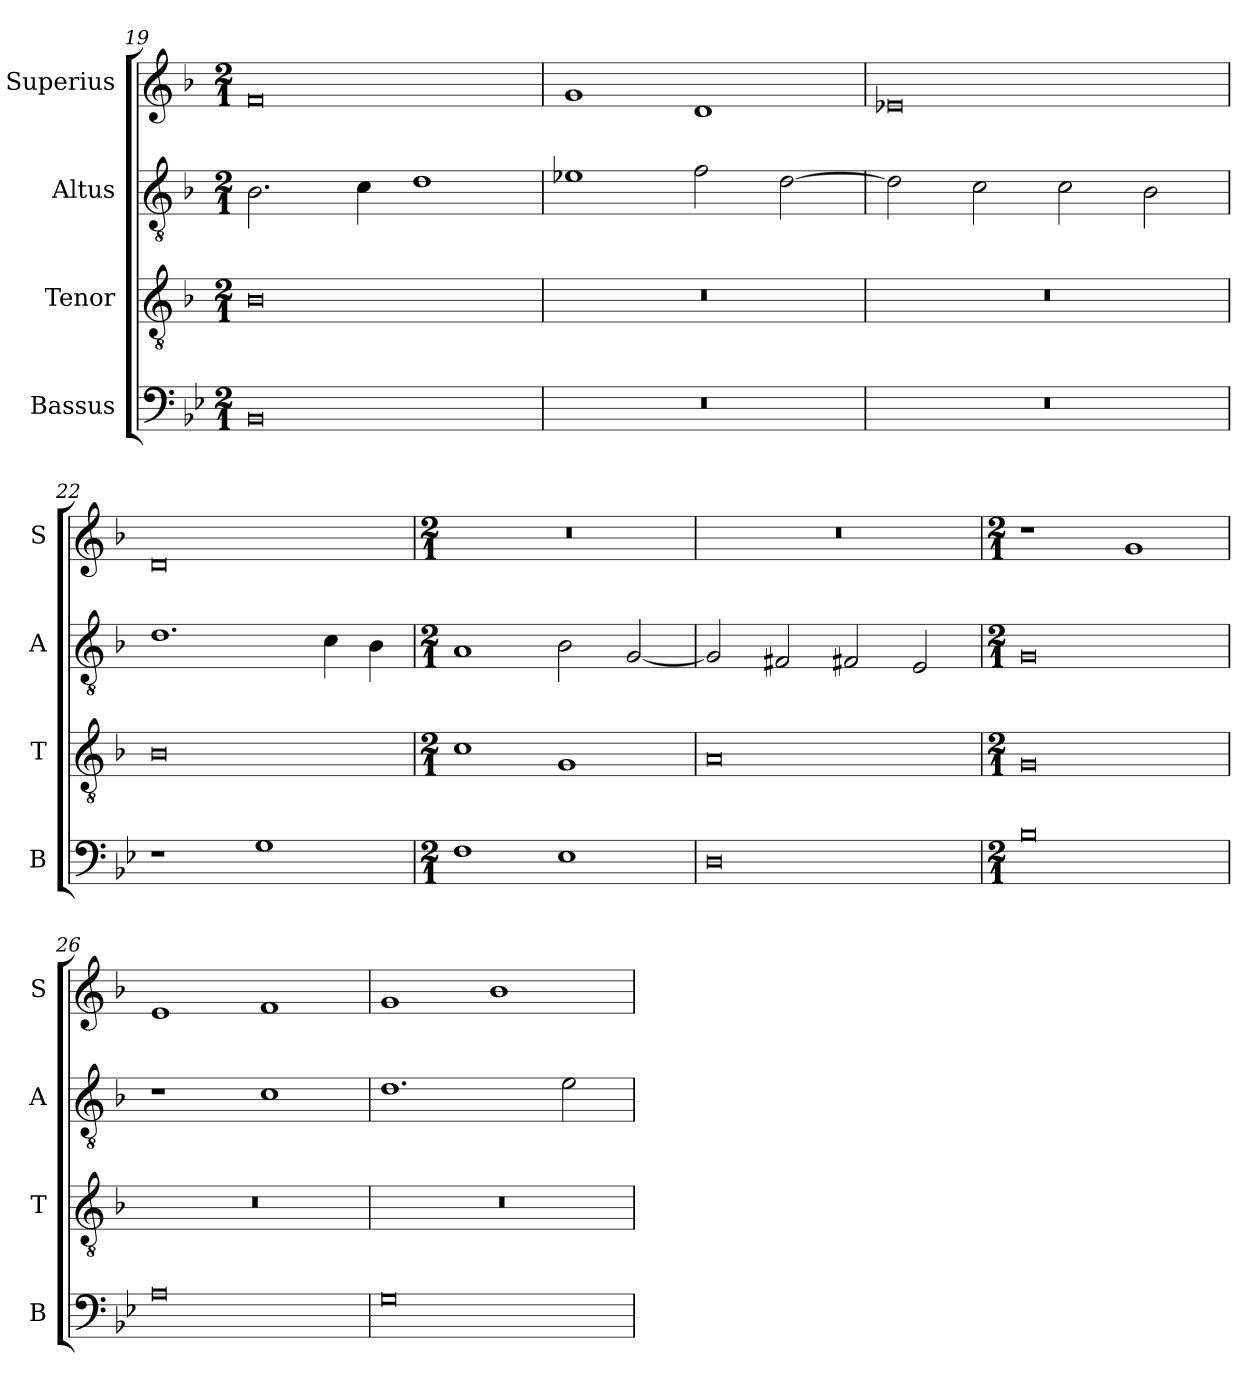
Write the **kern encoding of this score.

**kern	**kern	**kern	**kern
*part4	*part3	*part2	*part1
*staff4	*staff3	*staff2	*staff1
*I"Bassus	*I"Tenor	*I"Altus	*I"Superius
*I'B	*I'T	*I'A	*I'S
*clefF4	*clefGv2	*clefGv2	*clefG2
*k[b-e-]	*k[b-]	*k[b-]	*k[b-]
*M2/1	*M2/1	*M2/1	*M2/1
=19	=19	=19	=19
0BB-	0B-	2.B-\	0f
.	.	4c\	.
.	.	1d	.
=20	=20	=20	=20
0r	0r	1e-X	1g
.	.	2f\	1d
.	.	[2d\	.
=21	=21	=21	=21
0r	0r	2d\]	0e-X
.	.	2c\	.
.	.	2c\	.
.	.	2B-\	.
=22	=22	=22	=22
1r	0B-	1.d	0d
1G	.	.	.
.	.	4c\	.
.	.	4B-\	.
=23	=23	=23	=23
*M2/1	*M2/1	*M2/1	*M2/1
1F	1c	1A	0r
1E-	1G	2B-\	.
.	.	[2G/	.
=24	=24	=24	=24
0D	0A	2G/]	0r
.	.	2F#X/	.
.	.	2F#X/	.
.	.	2E/	.
=25	=25	=25	=25
*M2/1	*M2/1	*M2/1	*M2/1
0B-	0G	0G	1r
.	.	.	1g
=26	=26	=26	=26
0A	0r	1r	1e
.	.	1c	1f
=27	=27	=27	=27
0G	0r	1.d	1g
.	.	.	1b-
.	.	2e\	.
=	=	=	=
*-	*-	*-	*-
